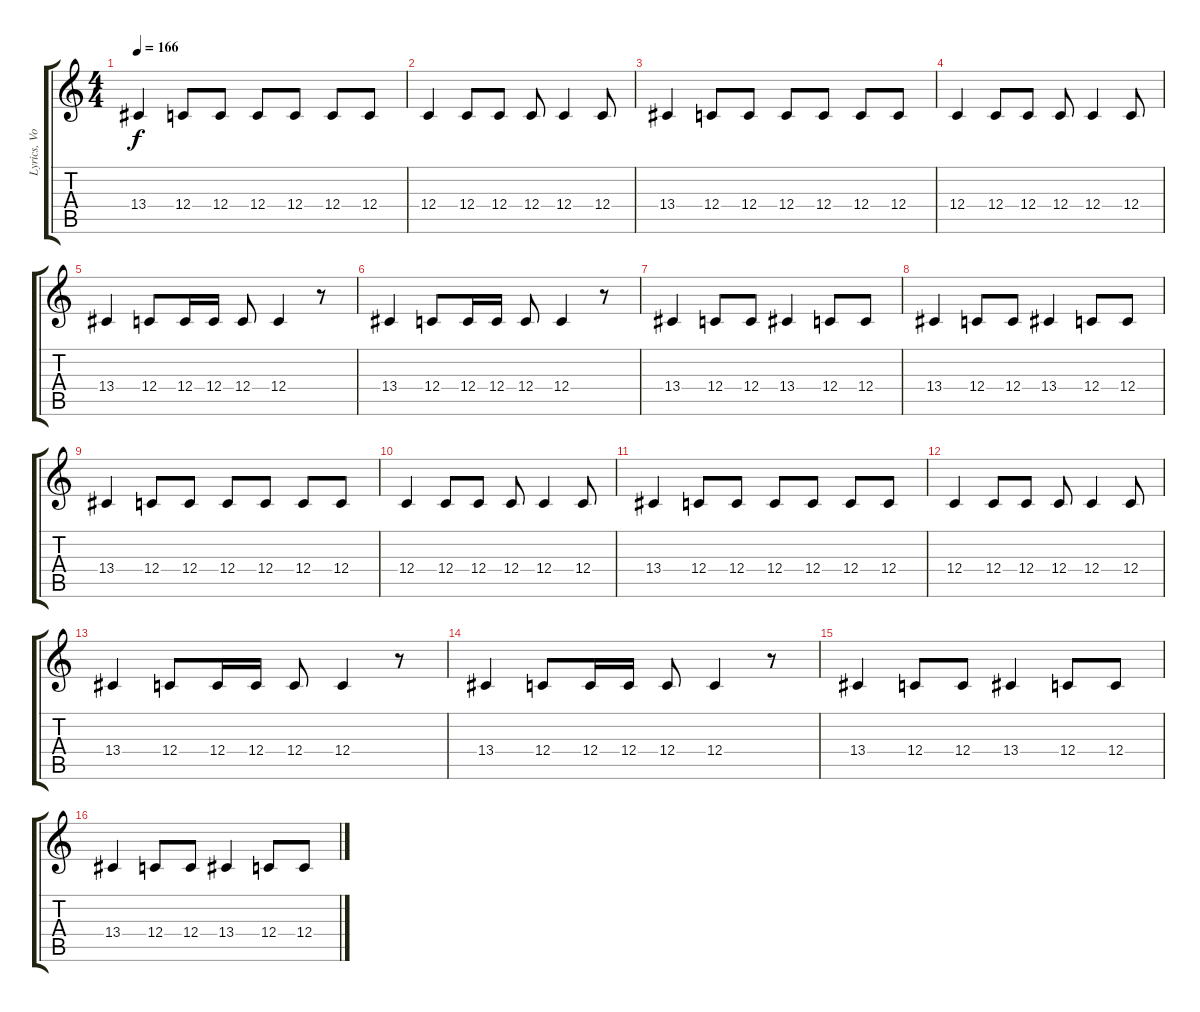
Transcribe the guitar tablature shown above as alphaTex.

\track ("Lyrics, Voice" "Lyrics, Vo") {instrument lead2sawtooth}
\staff {score tabs}
\tuning (D4 A3 F3 C3 G2 C2) {hide}
\ts (4 4)
\tempo 166
\clef g2
\ks c
13.4.4{dy f} 12.4.8 12.4.8 12.4.8 12.4.8 12.4.8 12.4.8 |
12.4.4 12.4.8 12.4.8 12.4.8 12.4.4 12.4.8 |
13.4.4 12.4.8 12.4.8 12.4.8 12.4.8 12.4.8 12.4.8 |
12.4.4 12.4.8 12.4.8 12.4.8 12.4.4 12.4.8 |
13.4.4 12.4.8 12.4.16 12.4.16 12.4.8 12.4.4 r.8 |
13.4.4 12.4.8 12.4.16 12.4.16 12.4.8 12.4.4 r.8 |
13.4.4 12.4.8 12.4.8 13.4.4 12.4.8 12.4.8 |
13.4.4 12.4.8 12.4.8 13.4.4 12.4.8 12.4.8 |
13.4.4 12.4.8 12.4.8 12.4.8 12.4.8 12.4.8 12.4.8 |
12.4.4 12.4.8 12.4.8 12.4.8 12.4.4 12.4.8 |
13.4.4 12.4.8 12.4.8 12.4.8 12.4.8 12.4.8 12.4.8 |
12.4.4 12.4.8 12.4.8 12.4.8 12.4.4 12.4.8 |
13.4.4 12.4.8 12.4.16 12.4.16 12.4.8 12.4.4 r.8 |
13.4.4 12.4.8 12.4.16 12.4.16 12.4.8 12.4.4 r.8 |
13.4.4 12.4.8 12.4.8 13.4.4 12.4.8 12.4.8 |
13.4.4 12.4.8 12.4.8 13.4.4 12.4.8 12.4.8
